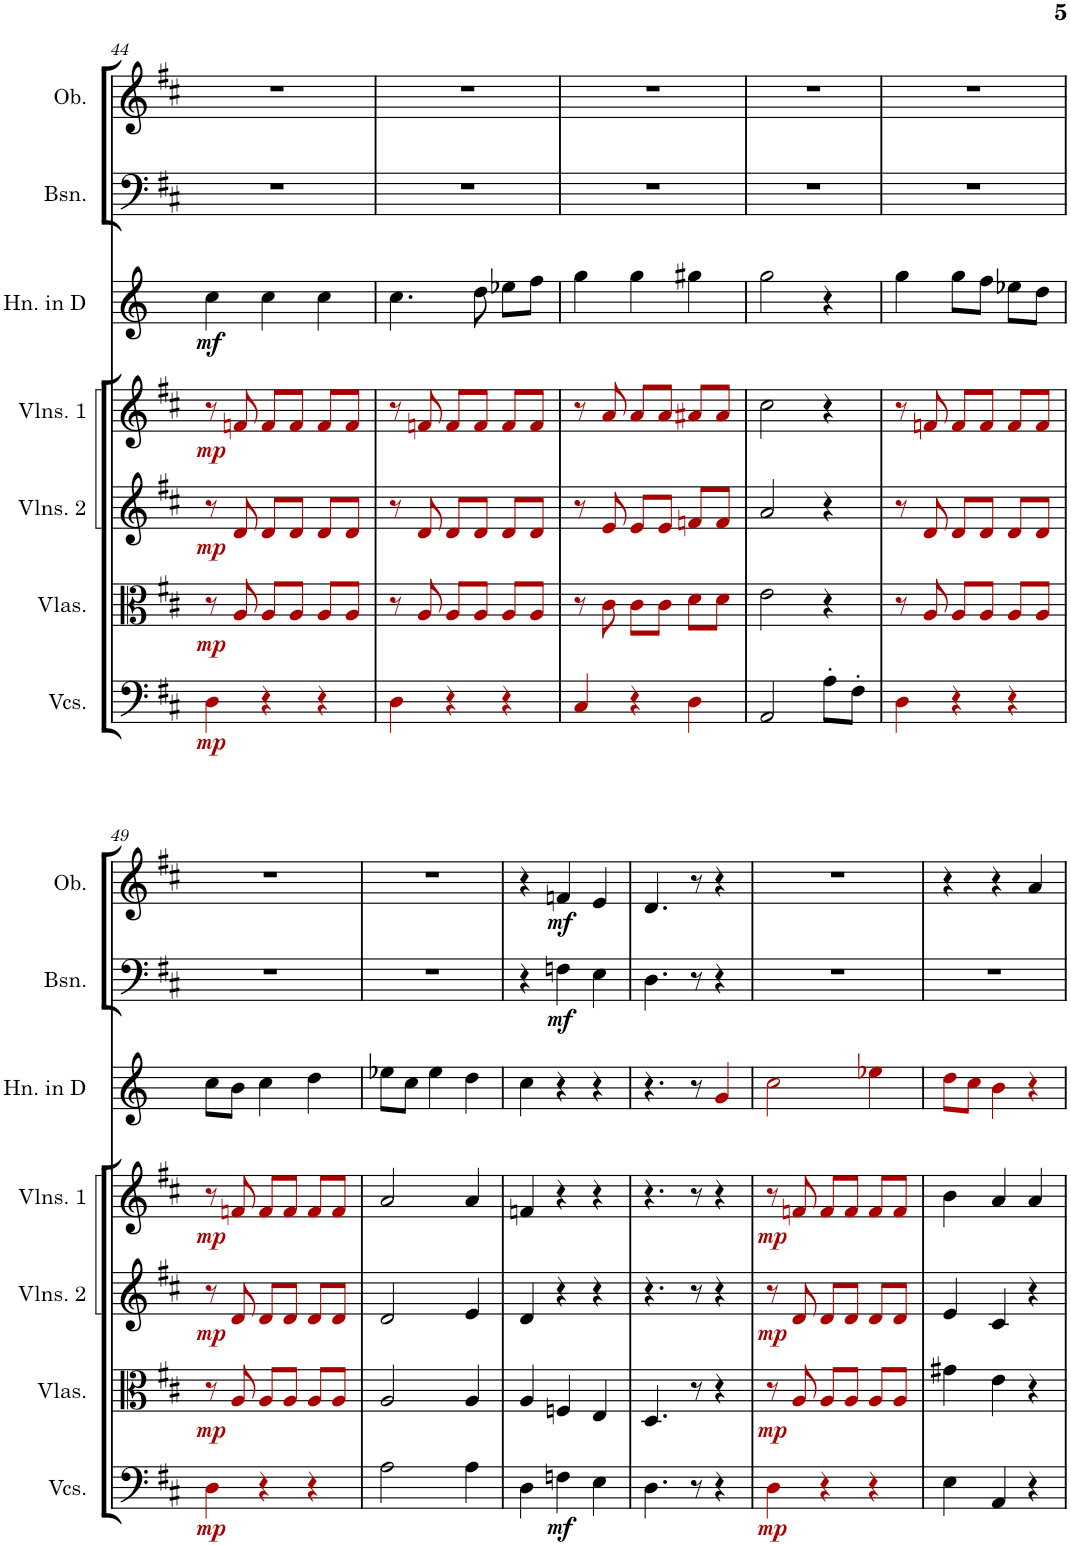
**kern	**dynam	**kern	**dynam	**kern	**dynam	**kern	**dynam	**kern	**dynam	**kern	**dynam	**kern	**dynam
*part7	*part7	*part6	*part6	*part5	*part5	*part4	*part4	*part3	*part3	*part2	*part2	*part1	*part1
*staff7	*staff7	*staff6	*staff6	*staff5	*staff5	*staff4	*staff4	*staff3	*staff3	*staff2	*staff2	*staff1	*staff1
*I"Violoncellos	*	*I"Violas	*	*I"Violins 2	*	*I"Violins 1	*	*I"Horn in D	*	*I"Bassoon	*	*I"Oboe	*
*I'Vcs.	*	*I'Vlas.	*	*I'Vlns. 2	*	*I'Vlns. 1	*	*I'Hn. in D	*	*I'Bsn.	*	*I'Ob.	*
!!LO:PB:g=z
*clefF4	*	*clefC3	*	*clefG2	*	*clefG2	*	*clefG2	*	*clefF4	*	*clefG2	*
*	*	*	*	*	*	*	*	*Trd5c10	*	*	*	*	*
*k[f#c#]	*	*k[f#c#]	*	*k[f#c#]	*	*k[f#c#]	*	*k[]	*	*k[f#c#]	*	*k[f#c#]	*
*M3/4	*	*M3/4	*	*M3/4	*	*M3/4	*	*M3/4	*	*M3/4	*	*M3/4	*
=44	=44	=44	=44	=44	=44	=44	=44	=44	=44	=44	=44	=44	=44
!	!LO:DY:b	!	!LO:DY:b	!	!LO:DY:b	!	!LO:DY:b	!	!LO:DY:b	!	!	!	!
4Di\	mp	8r	mp	8r	mp	8r	mp	4cc\	mf	2.r	.	2.r	.
.	.	8Ai/	.	8di/	.	8fni/	.	.	.	.	.	.	.
4r	.	8Ai/L	.	8di/L	.	8fi/L	.	4cc\	.	.	.	.	.
.	.	8Ai/J	.	8di/J	.	8fi/J	.	.	.	.	.	.	.
4r	.	8Ai/L	.	8di/L	.	8fi/L	.	4cc\	.	.	.	.	.
.	.	8Ai/J	.	8di/J	.	8fi/J	.	.	.	.	.	.	.
=45	=45	=45	=45	=45	=45	=45	=45	=45	=45	=45	=45	=45	=45
4Di\	.	8r	.	8r	.	8r	.	4.cc\	.	2.r	.	2.r	.
.	.	8Ai/	.	8di/	.	8fni/	.	.	.	.	.	.	.
4r	.	8Ai/L	.	8di/L	.	8fi/L	.	.	.	.	.	.	.
.	.	8Ai/J	.	8di/J	.	8fi/J	.	8dd\	.	.	.	.	.
4r	.	8Ai/L	.	8di/L	.	8fi/L	.	8ee-X\L	.	.	.	.	.
.	.	8Ai/J	.	8di/J	.	8fi/J	.	8ff\J	.	.	.	.	.
=46	=46	=46	=46	=46	=46	=46	=46	=46	=46	=46	=46	=46	=46
4C#i/	.	8r	.	8r	.	8r	.	4gg\	.	2.r	.	2.r	.
.	.	8c#i\	.	8ei/	.	8ai/	.	.	.	.	.	.	.
4r	.	8c#i\L	.	8ei/L	.	8ai/L	.	4gg\	.	.	.	.	.
.	.	8c#i\J	.	8ei/J	.	8ai/J	.	.	.	.	.	.	.
4Di\	.	8di\L	.	8fni/L	.	8a#Xi/L	.	4gg#X\	.	.	.	.	.
.	.	8di\J	.	8fi/J	.	8a#i/J	.	.	.	.	.	.	.
=47	=47	=47	=47	=47	=47	=47	=47	=47	=47	=47	=47	=47	=47
2AA/	.	2e\	.	2a/	.	2cc#\	.	2gg\	.	2.r	.	2.r	.
8A'\L	.	4r	.	4r	.	4r	.	4r	.	.	.	.	.
8F#'\J	.	.	.	.	.	.	.	.	.	.	.	.	.
=48	=48	=48	=48	=48	=48	=48	=48	=48	=48	=48	=48	=48	=48
4Di\	.	8r	.	8r	.	8r	.	4gg\	.	2.r	.	2.r	.
.	.	8Ai/	.	8di/	.	8fni/	.	.	.	.	.	.	.
4r	.	8Ai/L	.	8di/L	.	8fi/L	.	8gg\L	.	.	.	.	.
.	.	8Ai/J	.	8di/J	.	8fi/J	.	8ff\J	.	.	.	.	.
4r	.	8Ai/L	.	8di/L	.	8fi/L	.	8ee-X\L	.	.	.	.	.
.	.	8Ai/J	.	8di/J	.	8fi/J	.	8dd\J	.	.	.	.	.
!!LO:LB:g=z
=49	=49	=49	=49	=49	=49	=49	=49	=49	=49	=49	=49	=49	=49
!	!LO:DY:b	!	!LO:DY:b	!	!LO:DY:b	!	!LO:DY:b	!	!	!	!	!	!
4Di\	mp	8r	mp	8r	mp	8r	mp	8cc\L	.	2.r	.	2.r	.
.	.	8Ai/	.	8di/	.	8fni/	.	8b\J	.	.	.	.	.
4r	.	8Ai/L	.	8di/L	.	8fi/L	.	4cc\	.	.	.	.	.
.	.	8Ai/J	.	8di/J	.	8fi/J	.	.	.	.	.	.	.
4r	.	8Ai/L	.	8di/L	.	8fi/L	.	4dd\	.	.	.	.	.
.	.	8Ai/J	.	8di/J	.	8fi/J	.	.	.	.	.	.	.
=50	=50	=50	=50	=50	=50	=50	=50	=50	=50	=50	=50	=50	=50
2A\	.	2A/	.	2d/	.	2a/	.	8ee-X\L	.	2.r	.	2.r	.
.	.	.	.	.	.	.	.	8cc\J	.	.	.	.	.
.	.	.	.	.	.	.	.	4ee-\	.	.	.	.	.
4A\	.	4A/	.	4e/	.	4a/	.	4dd\	.	.	.	.	.
=51	=51	=51	=51	=51	=51	=51	=51	=51	=51	=51	=51	=51	=51
4D\	.	4A/	.	4d/	.	4fn/	.	4cc\	.	4r	.	4r	.
!	!LO:DY:b	!	!	!	!	!	!	!	!	!	!LO:DY:b	!	!LO:DY:b
4Fn\	mf	4Fn/	.	4r	.	4r	.	4r	.	4Fn\	mf	4fn/	mf
4E\	.	4E/	.	4r	.	4r	.	4r	.	4E\	.	4e/	.
=52	=52	=52	=52	=52	=52	=52	=52	=52	=52	=52	=52	=52	=52
4.D\	.	4.D/	.	4.r	.	4.r	.	4.r	.	4.D\	.	4.d/	.
8r	.	8r	.	8r	.	8r	.	8r	.	8r	.	8r	.
4r	.	4r	.	4r	.	4r	.	4gi/	.	4r	.	4r	.
=53	=53	=53	=53	=53	=53	=53	=53	=53	=53	=53	=53	=53	=53
!	!LO:DY:b	!	!LO:DY:b	!	!LO:DY:b	!	!LO:DY:b	!	!	!	!	!	!
4Di\	mp	8r	mp	8r	mp	8r	mp	2cci\	.	2.r	.	2.r	.
.	.	8Ai/	.	8di/	.	8fni/	.	.	.	.	.	.	.
4r	.	8Ai/L	.	8di/L	.	8fi/L	.	.	.	.	.	.	.
.	.	8Ai/J	.	8di/J	.	8fi/J	.	.	.	.	.	.	.
4r	.	8Ai/L	.	8di/L	.	8fi/L	.	4ee-Xi\	.	.	.	.	.
.	.	8Ai/J	.	8di/J	.	8fi/J	.	.	.	.	.	.	.
=54	=54	=54	=54	=54	=54	=54	=54	=54	=54	=54	=54	=54	=54
4E\	.	4g#X\	.	4e/	.	4b\	.	8ddi\L	.	2.r	.	4r	.
.	.	.	.	.	.	.	.	8cci\J	.	.	.	.	.
4AA/	.	4e\	.	4c#/	.	4a/	.	4bi\	.	.	.	4r	.
4r	.	4r	.	4r	.	4a/	.	4r	.	.	.	4a/	.
=	=	=	=	=	=	=	=	=	=	=	=	=	=
*-	*-	*-	*-	*-	*-	*-	*-	*-	*-	*-	*-	*-	*-
